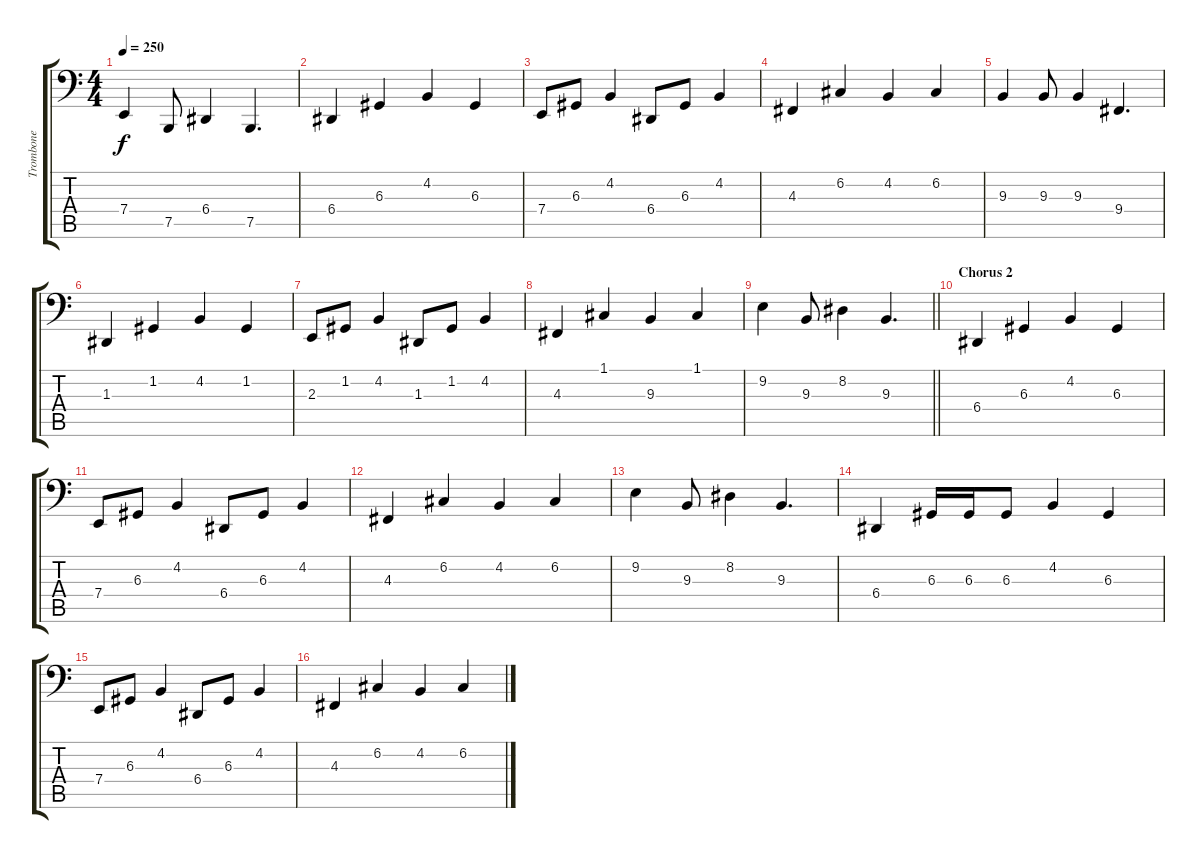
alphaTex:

\track ("Trombone" "Trombone") {instrument trombone}
\staff {score tabs}
\tuning (C3 G2 D2 A1 E1 B0) {hide}
\ts (4 4)
\tempo 250
\clef f4
\ks c
7.4.4{dy f} 7.5.8 6.4.4 7.5.4{d} |
6.4.4 6.3.4 4.2.4 6.3.4 |
7.4.8 6.3.8 4.2.4 6.4.8 6.3.8 4.2.4 |
4.3.4 6.2.4 4.2.4 6.2.4 |
9.3.4 9.3.8 9.3.4 9.4.4{d} |
1.3.4 1.2.4 4.2.4 1.2.4 |
2.3.8 1.2.8 4.2.4 1.3.8 1.2.8 4.2.4 |
4.3.4 1.1.4 9.3.4 1.1.4 |
\barLineRight lightlight
9.2.4 9.3.8 8.2.4 9.3.4{d} |
\section ("" "Chorus 2")
6.4.4 6.3.4 4.2.4 6.3.4 |
7.4.8 6.3.8 4.2.4 6.4.8 6.3.8 4.2.4 |
4.3.4 6.2.4 4.2.4 6.2.4 |
9.2.4 9.3.8 8.2.4 9.3.4{d} |
6.4.4 6.3.16 6.3.16 6.3.8 4.2.4 6.3.4 |
7.4.8 6.3.8 4.2.4 6.4.8 6.3.8 4.2.4 |
4.3.4 6.2.4 4.2.4 6.2.4
